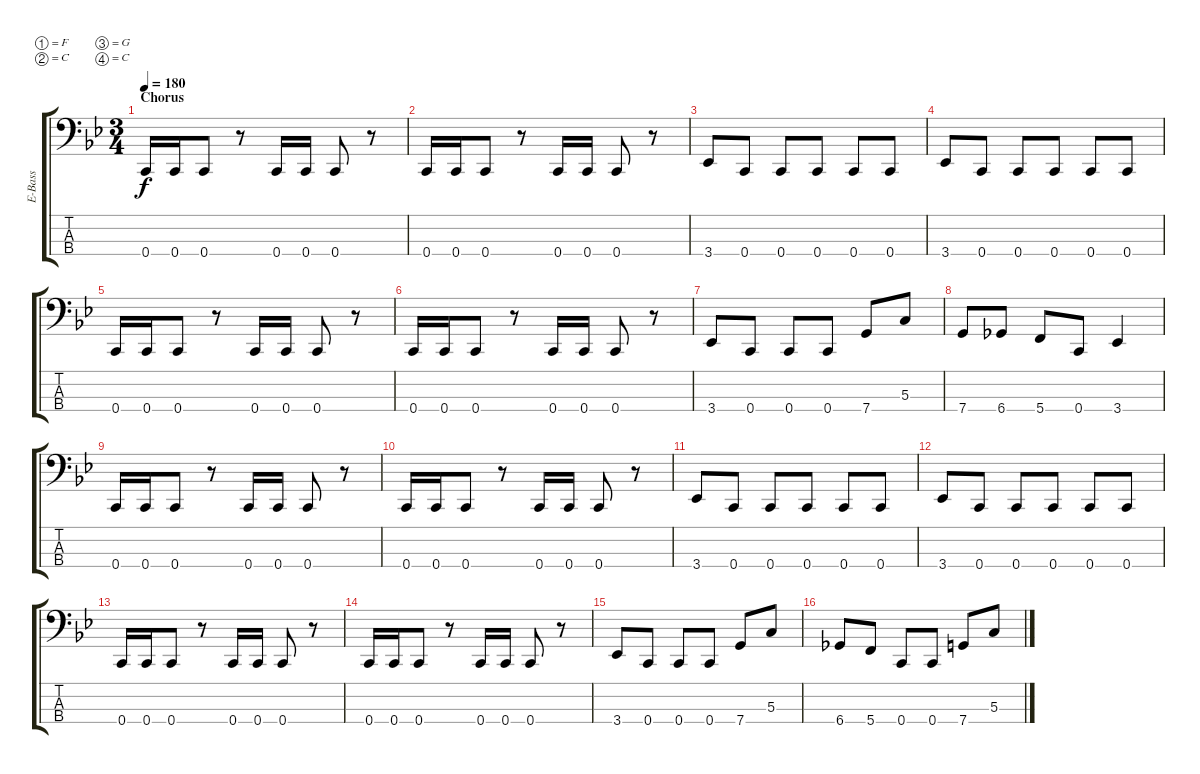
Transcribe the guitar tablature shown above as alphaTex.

\bracketExtendMode groupsimilarinstruments
\track ("Mike D'Antonio" "E-Bass") {instrument electricbasspick}
\staff {score tabs}
\tuning (F2 C2 G1 C1)
\ts (3 4)
\section ("" "Chorus")
\tempo 180
\clef f4
\ks bb
0.4{acc forcenatural}.16{dy f} 0.4{acc forcenatural}.16 0.4{acc forcenatural}.8 r.8 0.4{acc forcenatural}.16 0.4{acc forcenatural}.16 0.4{acc forcenatural}.8 r.8 |
0.4{acc forcenatural}.16 0.4{acc forcenatural}.16 0.4{acc forcenatural}.8 r.8 0.4{acc forcenatural}.16 0.4{acc forcenatural}.16 0.4{acc forcenatural}.8 r.8 |
3.4{acc forcenatural}.8 0.4{acc forcenatural}.8 0.4{acc forcenatural}.8 0.4{acc forcenatural}.8 0.4{acc forcenatural}.8 0.4{acc forcenatural}.8 |
3.4{acc forcenatural}.8 0.4{acc forcenatural}.8 0.4{acc forcenatural}.8 0.4{acc forcenatural}.8 0.4{acc forcenatural}.8 0.4{acc forcenatural}.8 |
0.4{acc forcenatural}.16 0.4{acc forcenatural}.16 0.4{acc forcenatural}.8 r.8 0.4{acc forcenatural}.16 0.4{acc forcenatural}.16 0.4{acc forcenatural}.8 r.8 |
0.4{acc forcenatural}.16 0.4{acc forcenatural}.16 0.4{acc forcenatural}.8 r.8 0.4{acc forcenatural}.16 0.4{acc forcenatural}.16 0.4{acc forcenatural}.8 r.8 |
3.4{acc forcenatural}.8 0.4{acc forcenatural}.8 0.4{acc forcenatural}.8 0.4{acc forcenatural}.8 7.4{acc forcenatural}.8 5.3{acc forcenatural}.8 |
7.4{acc forcenatural}.8 6.4{acc b}.8 5.4{acc forcenatural}.8 0.4{acc forcenatural}.8 3.4{acc forcenatural}.4 |
0.4{acc forcenatural}.16 0.4{acc forcenatural}.16 0.4{acc forcenatural}.8 r.8 0.4{acc forcenatural}.16 0.4{acc forcenatural}.16 0.4{acc forcenatural}.8 r.8 |
0.4{acc forcenatural}.16 0.4{acc forcenatural}.16 0.4{acc forcenatural}.8 r.8 0.4{acc forcenatural}.16 0.4{acc forcenatural}.16 0.4{acc forcenatural}.8 r.8 |
3.4{acc forcenatural}.8 0.4{acc forcenatural}.8 0.4{acc forcenatural}.8 0.4{acc forcenatural}.8 0.4{acc forcenatural}.8 0.4{acc forcenatural}.8 |
3.4{acc forcenatural}.8 0.4{acc forcenatural}.8 0.4{acc forcenatural}.8 0.4{acc forcenatural}.8 0.4{acc forcenatural}.8 0.4{acc forcenatural}.8 |
0.4{acc forcenatural}.16 0.4{acc forcenatural}.16 0.4{acc forcenatural}.8 r.8 0.4{acc forcenatural}.16 0.4{acc forcenatural}.16 0.4{acc forcenatural}.8 r.8 |
0.4{acc forcenatural}.16 0.4{acc forcenatural}.16 0.4{acc forcenatural}.8 r.8 0.4{acc forcenatural}.16 0.4{acc forcenatural}.16 0.4{acc forcenatural}.8 r.8 |
3.4{acc forcenatural}.8 0.4{acc forcenatural}.8 0.4{acc forcenatural}.8 0.4{acc forcenatural}.8 7.4{acc forcenatural}.8 5.3{acc forcenatural}.8 |
6.4{acc b}.8 5.4{acc forcenatural}.8 0.4{acc forcenatural}.8 0.4{acc forcenatural}.8 7.4{acc forcenatural}.8 5.3{acc forcenatural}.8
